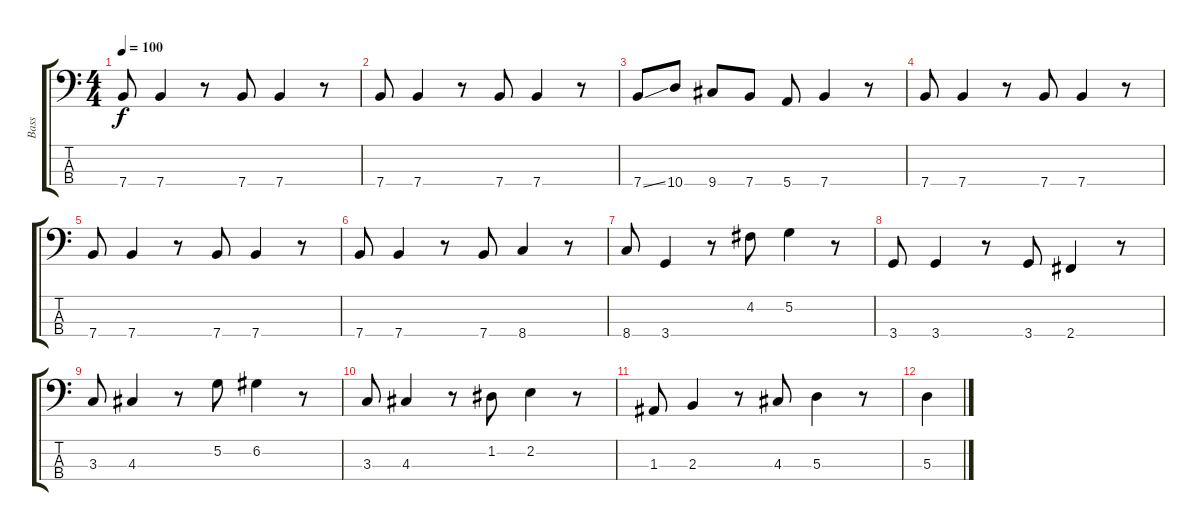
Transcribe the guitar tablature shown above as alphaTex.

\track ("Bass" "Bass") {instrument electricbassfinger}
\staff {score tabs}
\tuning (G2 D2 A1 E1) {hide}
\ts (4 4)
\tempo 100
\clef f4
\ks c
7.4.8{dy f} 7.4.4 r.8 7.4.8 7.4.4 r.8 |
7.4.8 7.4.4 r.8 7.4.8 7.4.4 r.8 |
7.4{ss}.8 10.4.8 9.4.8 7.4.8 5.4.8 7.4.4 r.8 |
7.4.8 7.4.4 r.8 7.4.8 7.4.4 r.8 |
7.4.8 7.4.4 r.8 7.4.8 7.4.4 r.8 |
7.4.8 7.4.4 r.8 7.4.8 8.4.4 r.8 |
8.4.8 3.4.4 r.8 4.2.8 5.2.4 r.8 |
3.4.8 3.4.4 r.8 3.4.8 2.4.4 r.8 |
3.3.8 4.3.4 r.8 5.2.8 6.2.4 r.8 |
3.3.8 4.3.4 r.8 1.2.8 2.2.4 r.8 |
1.3.8 2.3.4 r.8 4.3.8 5.3.4 r.8 |
5.3.4
